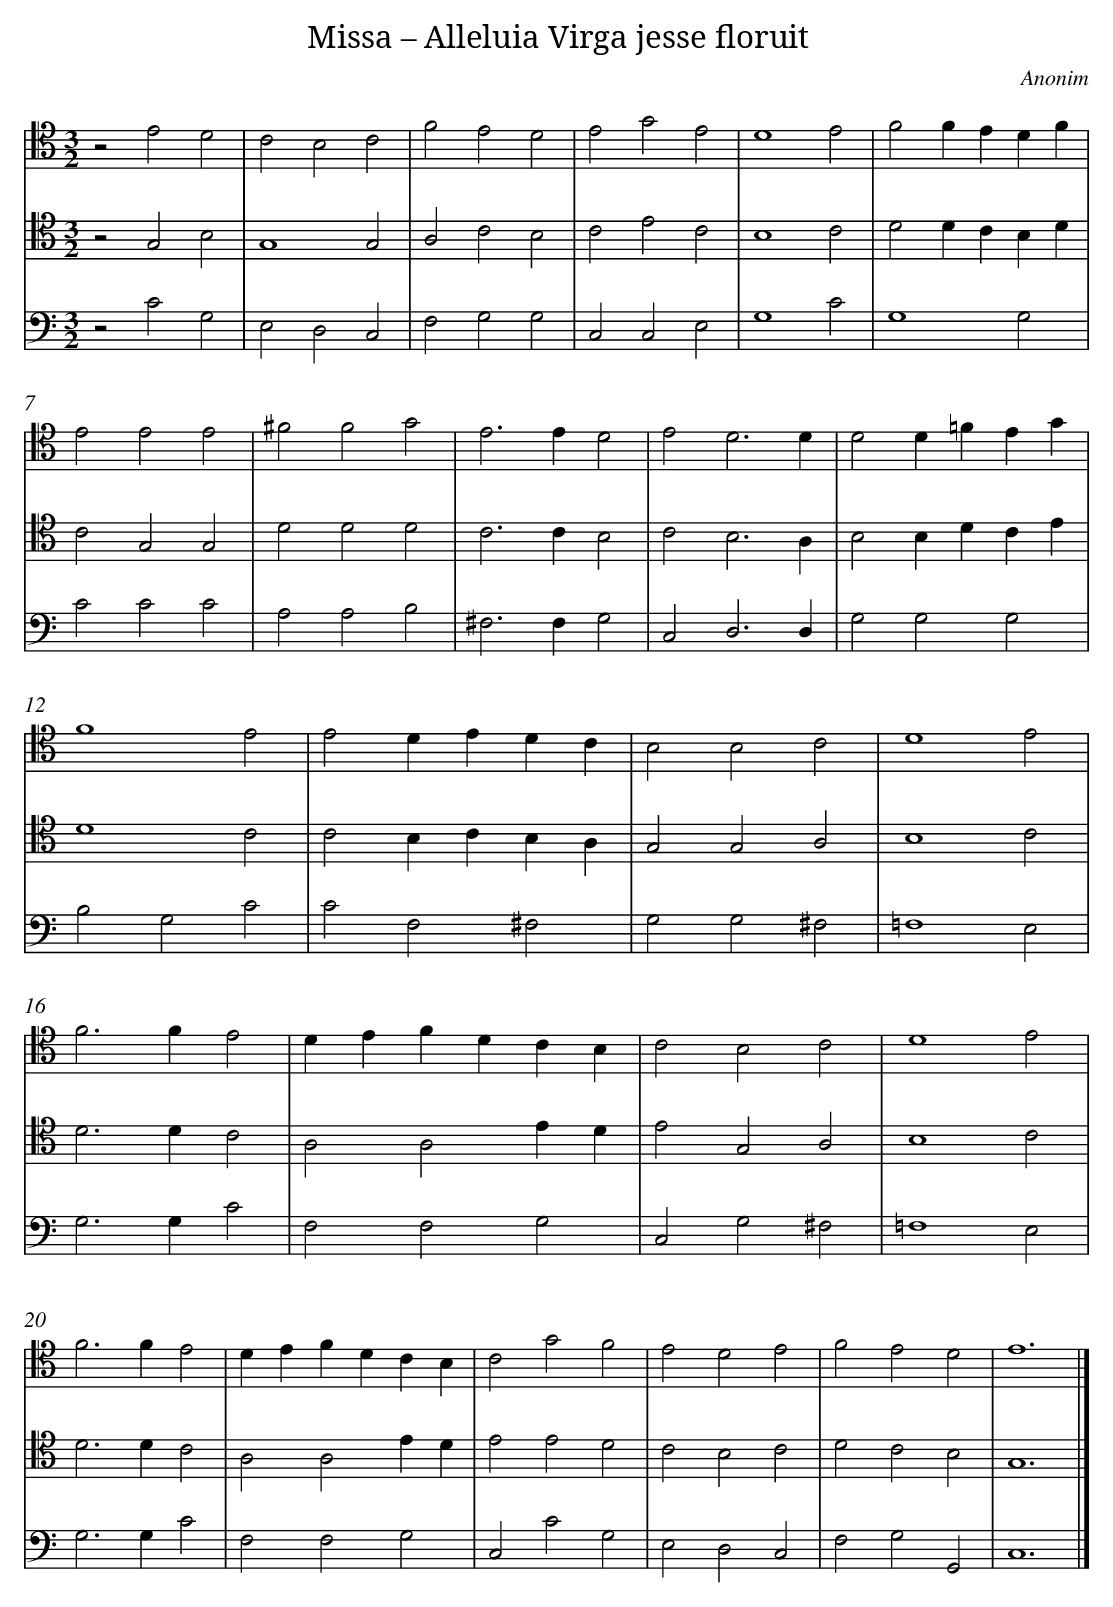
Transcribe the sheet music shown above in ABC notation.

X:1
T: Missa – Alleluia Virga jesse floruit
C: Anonim
L: 1/4
M: 3/2
V: 1 clef=tenor
V: 2 clef=tenor
V: 3 clef=bass
K: C
[V:1] z2E2D2 |
[V:2] z2G,2B,2 |
[V:3] z2C2G,2 |
[V:1] C2B,2C2 |
[V:2] G,4G,2 |
[V:3] E,2D,2C,2 |
[V:1] F2E2D2 |
[V:2] A,2C2B,2 |
[V:3] F,2G,2G,2 |
[V:1] E2G2E2 |
[V:2] C2E2C2 |
[V:3] C,2C,2E,2 |
[V:1] D4E2 |
[V:2] B,4C2 |
[V:3] G,4C2 |
[V:1] F2FEDF |
[V:2] D2DCB,D |
[V:3] G,4G,2 |
[V:1] E2E2E2 |
[V:2] C2G,2G,2 |
[V:3] C2C2C2 |
[V:1] ^F2F2G2 |
[V:2] D2D2D2 |
[V:3] A,2A,2B,2 |
[V:1] E2>E2D2 |
[V:2] C2>C2B,2 |
[V:3] ^F,2>F,2G,2 |
[V:1] E2D3D |
[V:2] C2B,3A, |
[V:3] C,2D,3D, |
[V:1] D2D=FEG |
[V:2] B,2B,DCE |
[V:3] G,2G,2G,2 |
[V:1] F4E2 |
[V:2] D4C2 |
[V:3] B,2G,2C2 |
[V:1] E2DEDC |
[V:2] C2B,CB,A, |
[V:3] C2F,2^F,2 |
[V:1] B,2B,2C2 |
[V:2] G,2G,2A,2 |
[V:3] G,2G,2^F,2 |
[V:1] D4E2 |
[V:2] B,4C2 |
[V:3] =F,4E,2 |
[V:1] F2>F2E2 |
[V:2] D2>D2C2 |
[V:3] G,2>G,2C2 |
[V:1] DEFDCB, |
[V:2] A,2A,2ED |
[V:3] F,2F,2G,2 |
[V:1] C2B,2C2 |
[V:2] E2G,2A,2 |
[V:3] C,2G,2^F,2 |
[V:1] D4E2 |
[V:2] B,4C2 |
[V:3] =F,4E,2 |
[V:1] F2>F2E2 |
[V:2] D2>D2C2 |
[V:3] G,2>G,2C2 |
[V:1] DEFDCB, |
[V:2] A,2A,2ED |
[V:3] F,2F,2G,2 |
[V:1] C2G2F2 |
[V:2] E2E2D2 |
[V:3] C,2C2G,2 |
[V:1] E2D2E2 |
[V:2] C2B,2C2 |
[V:3] E,2D,2C,2 |
[V:1] F2E2D2 |
[V:2] D2C2B,2 |
[V:3] F,2G,2G,,2 |
[V:1] E6 |]
[V:2] G,6 |]
[V:3] C,6 |]
